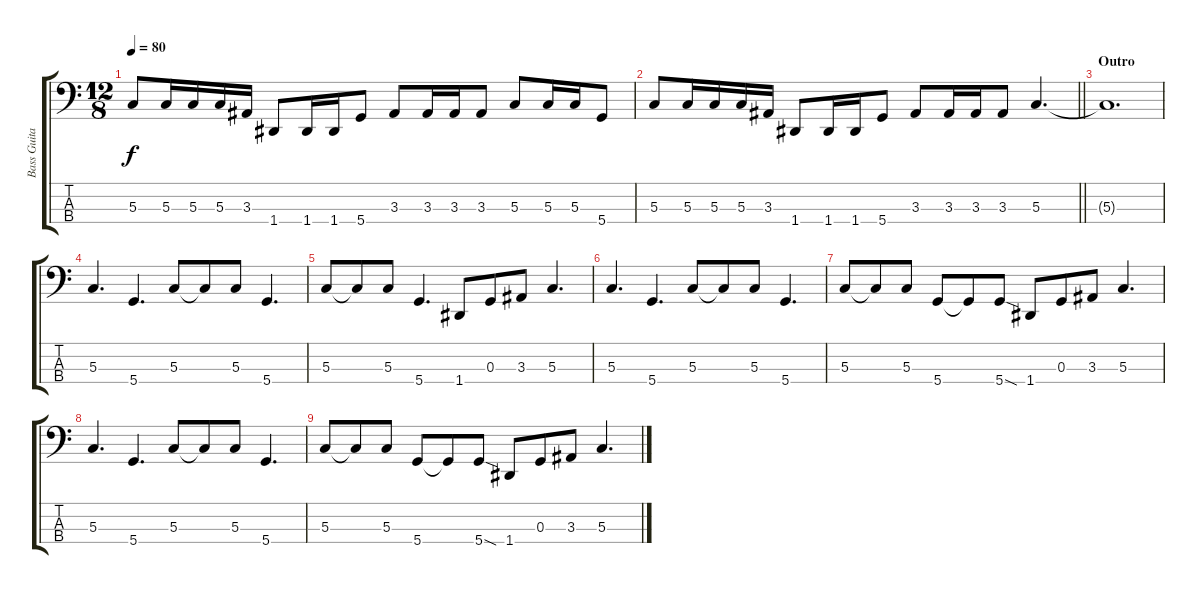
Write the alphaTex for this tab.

\track ("Bass Guitar" "Bass Guita") {instrument electricbassfinger}
\staff {score tabs}
\tuning (F2 C2 G1 D1) {hide}
\ts (12 8)
\tempo 80
\clef f4
\ks c
5.3.8{dy f} 5.3.16 5.3.16 5.3.16 3.3.16 1.4.8 1.4.16 1.4.16 5.4.8 3.3.8 3.3.16 3.3.16 3.3.8 5.3.8 5.3.16 5.3.16 5.4.8 |
\barLineRight lightlight
5.3.8 5.3.16 5.3.16 5.3.16 3.3.16 1.4.8 1.4.16 1.4.16 5.4.8 3.3.8 3.3.16 3.3.16 3.3.8 5.3.4{d} |
\section ("" "Outro")
5.3{t}.1{d} |
5.3.4{d} 5.4.4{d} 5.3.8 5.3{t}.8 5.3.8 5.4.4{d} |
5.3.8 5.3{t}.8 5.3.8 5.4.4{d} 1.4.8 0.3.8 3.3.8 5.3.4{d} |
5.3.4{d} 5.4.4{d} 5.3.8 5.3{t}.8 5.3.8 5.4.4{d} |
5.3.8 5.3{t}.8 5.3.8 5.4.8 5.4{t}.8 5.4{sod}.8 1.4.8 0.3.8 3.3.8 5.3.4{d} |
5.3.4{d} 5.4.4{d} 5.3.8 5.3{t}.8 5.3.8 5.4.4{d} |
5.3.8 5.3{t}.8 5.3.8 5.4.8 5.4{t}.8 5.4{sod}.8 1.4.8 0.3.8 3.3.8 5.3.4{d}
